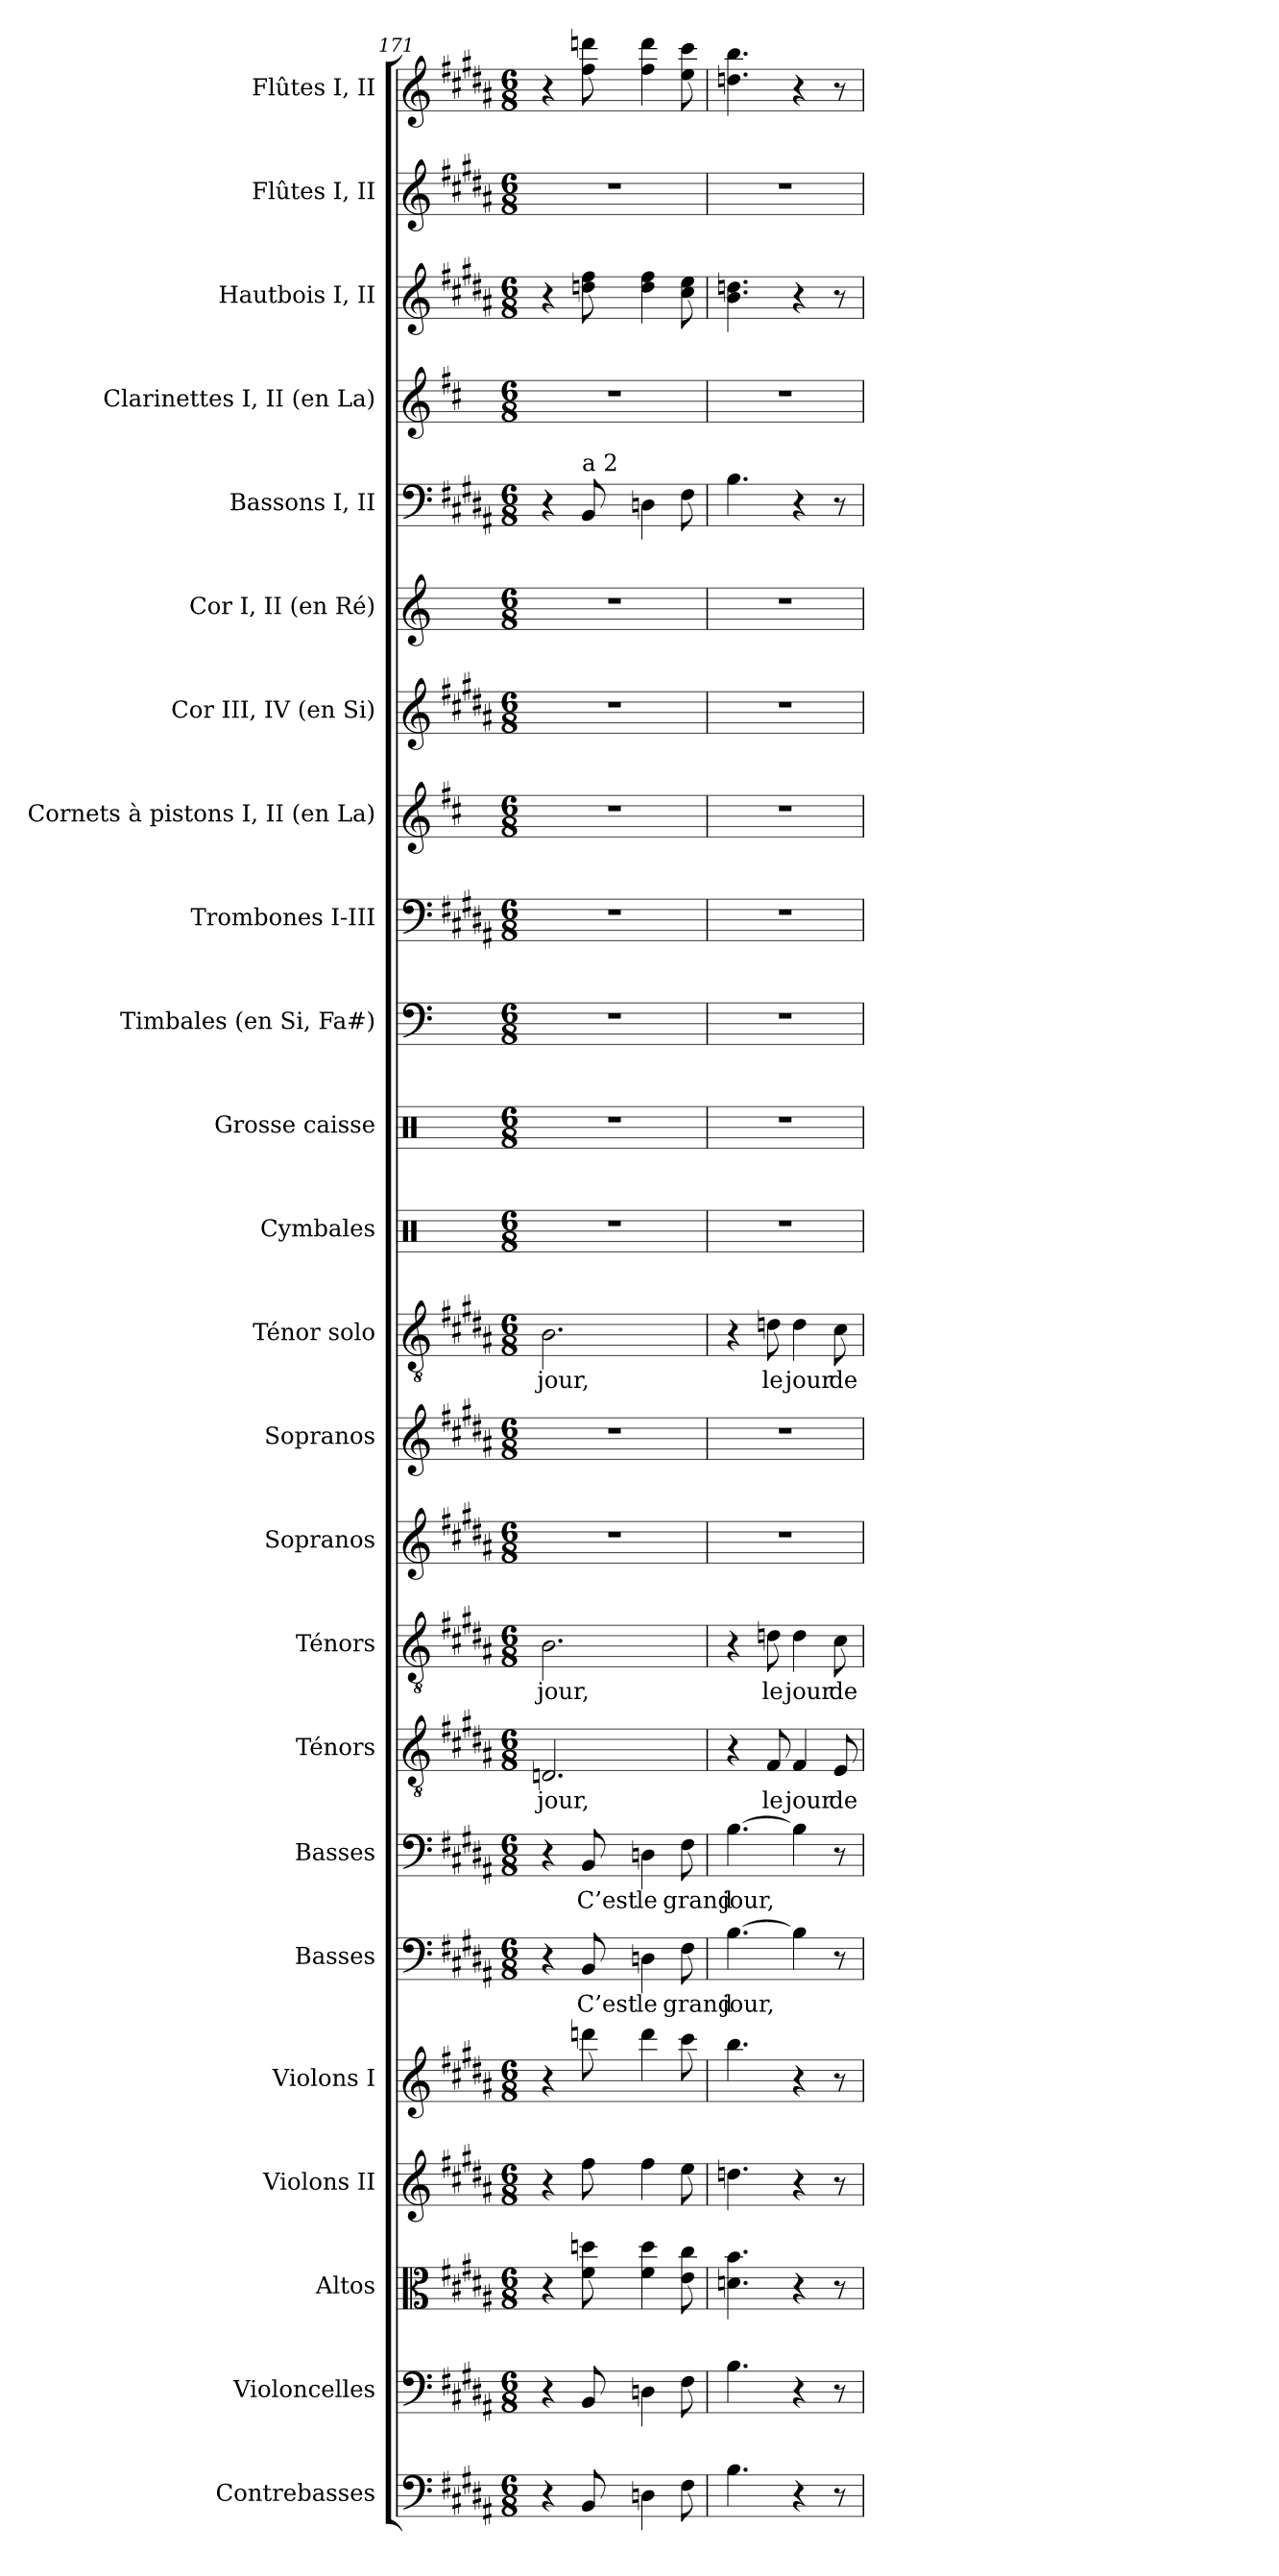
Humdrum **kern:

**kern	**kern	**kern	**kern	**kern	**kern	**text	**kern	**text	**kern	**text	**kern	**text	**kern	**kern	**kern	**text	**kern	**kern	**kern	**kern	**kern	**kern	**kern	**kern	**kern	**kern	**kern	**kern
*part24	*part23	*part22	*part21	*part20	*part19	*part19	*part18	*part18	*part17	*part17	*part16	*part16	*part15	*part14	*part13	*part13	*part12	*part11	*part10	*part9	*part8	*part7	*part6	*part5	*part4	*part3	*part2	*part1
*staff24	*staff23	*staff22	*staff21	*staff20	*staff19	*staff19	*staff18	*staff18	*staff17	*staff17	*staff16	*staff16	*staff15	*staff14	*staff13	*staff13	*staff12	*staff11	*staff10	*staff9	*staff8	*staff7	*staff6	*staff5	*staff4	*staff3	*staff2	*staff1
*I"Contrebasses	*I"Violoncelles	*I"Altos	*I"Violons II	*I"Violons I	*I"Basses	*	*I"Basses	*	*I"Ténors	*	*I"Ténors	*	*I"Sopranos	*I"Sopranos	*I"Ténor solo	*	*I"Cymbales	*I"Grosse caisse	*I"Timbales (en Si, Fa#)	*I"Trombones I-III	*I"Cornets à pistons I, II (en La)	*I"Cor III, IV (en Si)	*I"Cor I, II (en Ré)	*I"Bassons I, II	*I"Clarinettes I, II (en La)	*I"Hautbois I, II	*I"Flûtes I, II	*I"Flûtes I, II
*I'Cb.	*I'Vlles	*I'Altos	*I'Vns II	*I'Vns I	*I'Basses	*	*I'Basses	*	*I'Tén.	*	*I'Tén.	*	*I'Sopr.	*I'Sopr.	*I'Tén. solo	*	*I'Cym.	*I'G. c.	*I'Timb.	*I'Trb.	*I'C.à p. (La)	*I'Cor (Si)	*I'Cor (Ré)	*I'Bns	*I'Cl. (La)	*I'Hb.	*I'Fl.	*I'Fl.
*clefF4	*clefF4	*clefC3	*clefG2	*clefG2	*clefF4	*	*clefF4	*	*clefGv2	*	*clefGv2	*	*clefG2	*clefG2	*clefGv2	*	*clefX	*clefX	*clefF4	*clefF4	*clefG2	*clefG2	*clefG2	*clefF4	*clefG2	*clefG2	*clefG2	*clefG2
*ITrd7c12	*	*	*	*	*	*	*	*	*ITrd7c12	*	*ITrd7c12	*	*	*	*ITrd7c12	*	*	*	*	*	*ITrd2c3	*ITrd8c13	*ITrd6c10	*	*ITrd2c3	*	*	*
*k[f#c#g#d#a#]	*k[f#c#g#d#a#]	*k[f#c#g#d#a#]	*k[f#c#g#d#a#]	*k[f#c#g#d#a#]	*k[f#c#g#d#a#]	*	*k[f#c#g#d#a#]	*	*k[f#c#g#d#a#]	*	*k[f#c#g#d#a#]	*	*k[f#c#g#d#a#]	*k[f#c#g#d#a#]	*k[f#c#g#d#a#]	*	*k[]	*k[]	*k[]	*k[f#c#g#d#a#]	*k[f#c#g#d#a#]	*k[f#c#g#d#a#]	*k[f#c#]	*k[f#c#g#d#a#]	*k[f#c#g#d#a#]	*k[f#c#g#d#a#]	*k[f#c#g#d#a#]	*k[f#c#g#d#a#]
*B:	*B:	*B:	*B:	*B:	*B:	*	*B:	*	*B:	*	*B:	*	*B:	*B:	*B:	*	*C:	*C:	*C:	*B:	*B:	*B:	*D:	*B:	*B:	*B:	*B:	*B:
*M6/8	*M6/8	*M6/8	*M6/8	*M6/8	*M6/8	*	*M6/8	*	*M6/8	*	*M6/8	*	*M6/8	*M6/8	*M6/8	*	*M6/8	*M6/8	*M6/8	*M6/8	*M6/8	*M6/8	*M6/8	*M6/8	*M6/8	*M6/8	*M6/8	*M6/8
=171	=171	=171	=171	=171	=171	=171	=171	=171	=171	=171	=171	=171	=171	=171	=171	=171	=171	=171	=171	=171	=171	=171	=171	=171	=171	=171	=171	=171
!	!	!	!	!	!	!	!	!	!	!LO:LY:b:color=#000000	!	!	!	!	!	!	!	!	!	!	!	!	!	!	!	!	!	!
!	!	!	!	!	!	!	!	!	!	!	!	!LO:LY:b:color=#000000	!LO:N:vis=1	!LO:N:vis=1	!	!	!	!	!	!	!	!	!	!	!	!	!	!
!	!	!	!	!	!	!	!	!	!	!	!	!	!	!	!	!LO:LY:b:color=#000000	!LO:N:vis=1	!LO:N:vis=1	!LO:N:vis=1	!LO:N:vis=1	!LO:N:vis=1	!LO:N:vis=1	!LO:N:vis=1	!	!LO:N:vis=1	!	!LO:N:vis=1	!
4r	4r	4r	4r	4r	4r	.	4r	.	2.DDni/	jour,	2.BBi\	jour,	2.r	2.r	2.BBi\	jour,	2.r	2.r	2.r	2.r	2.r	2.r	2.r	4r	2.r	4r	2.r	4r
!	!	!	!	!	!	!LO:LY:b:color=#000000	!	!	!	!	!	!	!	!	!	!	!	!	!	!	!	!	!	!	!	!	!	!
!	!	!	!	!	!	!	!	!	!	!	!	!	!	!	!	!	!	!	!	!	!	!	!	!LO:TX:a:t=a 2	!	!	!	!
!	!	!	!	!	!	!	!	!LO:LY:b:color=#000000	!	!	!	!	!	!	!	!	!	!	!	!	!	!	!	!	!	!	!	!
8BBBi/	8BBi/	8f#i\ 8ddni	8ff#i\	8dddni\	8BBi/	C’est	8BBi/	C’est	.	.	.	.	.	.	.	.	.	.	.	.	.	.	.	8BBi/	.	8ddni\ 8ff#i	.	8ff#i\ 8dddni
!	!	!	!	!	!	!LO:LY:b:color=#000000	!	!	!	!	!	!	!	!	!	!	!	!	!	!	!	!	!	!	!	!	!	!
!	!	!	!	!	!	!	!	!LO:LY:b:color=#000000	!	!	!	!	!	!	!	!	!	!	!	!	!	!	!	!	!	!	!	!
4DDni\	4Dni\	4f#i\ 4ddi	4ff#i\	4dddi\	4Dni\	le	4Dni\	le	.	.	.	.	.	.	.	.	.	.	.	.	.	.	.	4Dni\	.	4ddi\ 4ff#i	.	4ff#i\ 4dddi
!	!	!	!	!	!	!LO:LY:b:color=#000000	!	!	!	!	!	!	!	!	!	!	!	!	!	!	!	!	!	!	!	!	!	!
!	!	!	!	!	!	!	!	!LO:LY:b:color=#000000	!	!	!	!	!	!	!	!	!	!	!	!	!	!	!	!	!	!	!	!
8FF#i\	8F#i\	8ei\ 8cc#i	8eei\	8ccc#i\	8F#i\	grand	8F#i\	grand	.	.	.	.	.	.	.	.	.	.	.	.	.	.	.	8F#i\	.	8cc#i\ 8eei	.	8eei\ 8ccc#i
=172	=172	=172	=172	=172	=172	=172	=172	=172	=172	=172	=172	=172	=172	=172	=172	=172	=172	=172	=172	=172	=172	=172	=172	=172	=172	=172	=172	=172
!	!	!	!	!	!	!LO:LY:b:color=#000000	!	!	!	!	!	!	!	!	!	!	!	!	!	!	!	!	!	!	!	!	!	!
!	!	!	!	!	!	!	!	!LO:LY:b:color=#000000	!	!	!	!	!LO:N:vis=1	!LO:N:vis=1	!	!	!LO:N:vis=1	!LO:N:vis=1	!LO:N:vis=1	!LO:N:vis=1	!LO:N:vis=1	!LO:N:vis=1	!LO:N:vis=1	!	!LO:N:vis=1	!	!LO:N:vis=1	!
4.BBi\	4.Bi\	4.dni\ 4.bi	4.ddni\	4.bbi\	[>4.Bi\	jour,	[>4.Bi\	jour,	4r	.	4r	.	2.r	2.r	4r	.	2.r	2.r	2.r	2.r	2.r	2.r	2.r	4.Bi\	2.r	4.bi\ 4.ddni	2.r	4.ddni\ 4.bbi
!	!	!	!	!	!	!	!	!	!	!LO:LY:b:color=#000000	!	!	!	!	!	!	!	!	!	!	!	!	!	!	!	!	!	!
!	!	!	!	!	!	!	!	!	!	!	!	!LO:LY:b:color=#000000	!	!	!	!	!	!	!	!	!	!	!	!	!	!	!	!
!	!	!	!	!	!	!	!	!	!	!	!	!	!	!	!	!LO:LY:b:color=#000000	!	!	!	!	!	!	!	!	!	!	!	!
.	.	.	.	.	.	.	.	.	8FF#i/	le	8Dni\	le	.	.	8Dni\	le	.	.	.	.	.	.	.	.	.	.	.	.
!	!	!	!	!	!	!	!	!	!	!LO:LY:b:color=#000000	!	!	!	!	!	!	!	!	!	!	!	!	!	!	!	!	!	!
!	!	!	!	!	!	!	!	!	!	!	!	!LO:LY:b:color=#000000	!	!	!	!	!	!	!	!	!	!	!	!	!	!	!	!
!	!	!	!	!	!	!	!	!	!	!	!	!	!	!	!	!LO:LY:b:color=#000000	!	!	!	!	!	!	!	!	!	!	!	!
4r	4r	4r	4r	4r	4Bi\]	.	4Bi\]	.	4FF#i/	jour	4Di\	jour	.	.	4Di\	jour	.	.	.	.	.	.	.	4r	.	4r	.	4r
!	!	!	!	!	!	!	!	!	!	!LO:LY:b:color=#000000	!	!	!	!	!	!	!	!	!	!	!	!	!	!	!	!	!	!
!	!	!	!	!	!	!	!	!	!	!	!	!LO:LY:b:color=#000000	!	!	!	!	!	!	!	!	!	!	!	!	!	!	!	!
!	!	!	!	!	!	!	!	!	!	!	!	!	!	!	!	!LO:LY:b:color=#000000	!	!	!	!	!	!	!	!	!	!	!	!
8r	8r	8r	8r	8r	8r	.	8r	.	8EEi/	de	8C#i\	de	.	.	8C#i\	de	.	.	.	.	.	.	.	8r	.	8r	.	8r
=	=	=	=	=	=	=	=	=	=	=	=	=	=	=	=	=	=	=	=	=	=	=	=	=	=	=	=	=
*-	*-	*-	*-	*-	*-	*-	*-	*-	*-	*-	*-	*-	*-	*-	*-	*-	*-	*-	*-	*-	*-	*-	*-	*-	*-	*-	*-	*-
